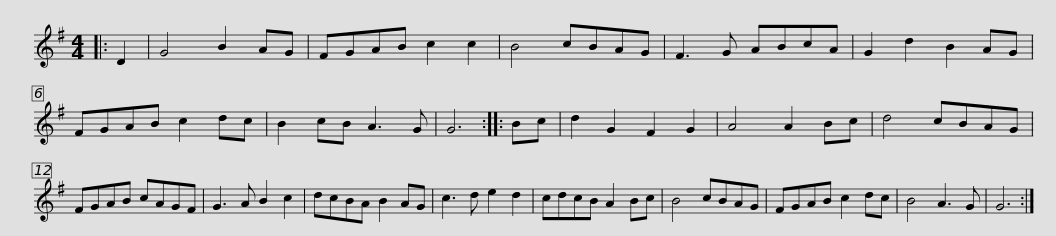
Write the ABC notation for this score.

X:1
L:1/8
M:4/4
I:linebreak $
K:G
V:1 treble
V:1
|: D2 | G4 B2 AG | FGAB c2 c2 | B4 cBAG | F3 G ABcA | %5
 G2 d2 B2 AG | FGAB c2 dc | B2 cB A3 G |$ G6 :: Bc | %10
 d2 G2 F2 G2 | A4 A2 Bc | d4 cBAG | FGAB cAGF | G3 A B2 c2 | %15
 dcBA B2 AG | c3 d e2 d2 |$ cdcB A2 Bc | B4 cBAG | FGAB c2 dc | %20
 B4 A3 G | G6 :| %22
